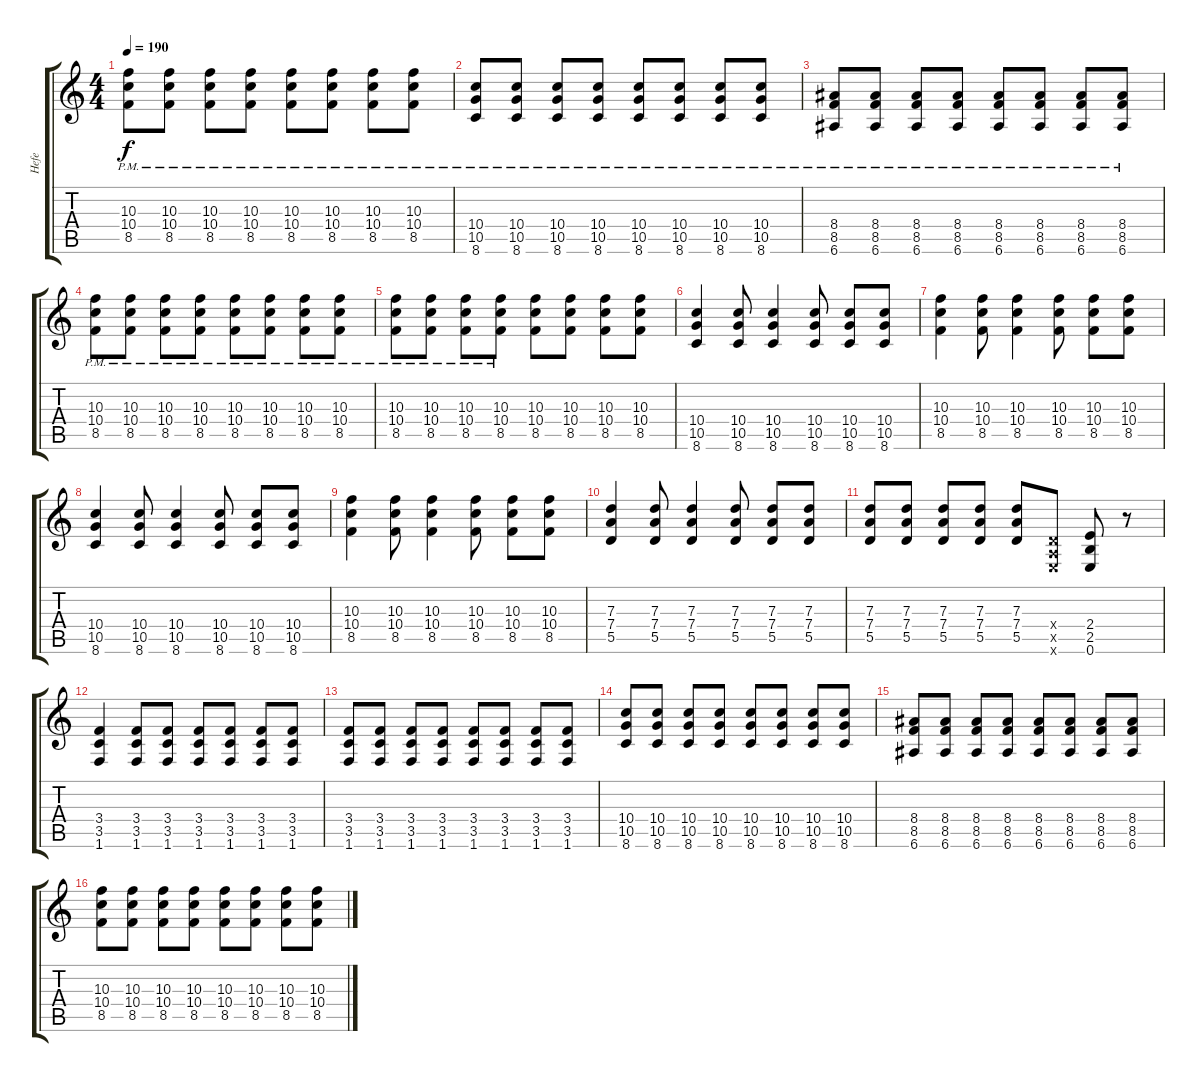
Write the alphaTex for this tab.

\track ("Hefe" "Hefe") {instrument overdrivenguitar}
\staff {score tabs}
\tuning (E4 B3 G3 D3 A2 E2) {hide}
\ts (4 4)
\tempo 190
\clef g2
\ks c
(10.3{pm} 10.4{pm} 8.5{pm}).8{dy f} (10.3{pm} 10.4{pm} 8.5{pm}).8 (10.3{pm} 10.4{pm} 8.5{pm}).8 (10.3{pm} 10.4{pm} 8.5{pm}).8 (10.3{pm} 10.4{pm} 8.5{pm}).8 (10.3{pm} 10.4{pm} 8.5{pm}).8 (10.3{pm} 10.4{pm} 8.5{pm}).8 (10.3{pm} 10.4{pm} 8.5{pm}).8 |
(10.4{pm} 10.5{pm} 8.6{pm}).8 (10.4{pm} 10.5{pm} 8.6{pm}).8 (10.4{pm} 10.5{pm} 8.6{pm}).8 (10.4{pm} 10.5{pm} 8.6{pm}).8 (10.4{pm} 10.5{pm} 8.6{pm}).8 (10.4{pm} 10.5{pm} 8.6{pm}).8 (10.4{pm} 10.5{pm} 8.6{pm}).8 (10.4{pm} 10.5{pm} 8.6{pm}).8 |
(8.4{pm} 8.5{pm} 6.6{pm}).8 (8.4{pm} 8.5{pm} 6.6{pm}).8 (8.4{pm} 8.5{pm} 6.6{pm}).8 (8.4{pm} 8.5{pm} 6.6{pm}).8 (8.4{pm} 8.5{pm} 6.6{pm}).8 (8.4{pm} 8.5{pm} 6.6{pm}).8 (8.4{pm} 8.5{pm} 6.6{pm}).8 (8.4{pm} 8.5{pm} 6.6{pm}).8 |
(10.3{pm} 10.4{pm} 8.5{pm}).8 (10.3{pm} 10.4{pm} 8.5{pm}).8 (10.3{pm} 10.4{pm} 8.5{pm}).8 (10.3{pm} 10.4{pm} 8.5{pm}).8 (10.3{pm} 10.4{pm} 8.5{pm}).8 (10.3{pm} 10.4{pm} 8.5{pm}).8 (10.3{pm} 10.4{pm} 8.5{pm}).8 (10.3{pm} 10.4{pm} 8.5{pm}).8 |
(10.3 10.4{pm} 8.5{pm}).8 (10.3 10.4{pm} 8.5{pm}).8 (10.3 10.4 8.5{pm}).8 (10.3 10.4 8.5{pm}).8 (10.3 10.4 8.5).8 (10.3 10.4 8.5).8 (10.3 10.4 8.5).8 (10.3 10.4 8.5).8 |
(10.4 10.5 8.6).4 (10.4 10.5 8.6).8 (10.4 10.5 8.6).4 (10.4 10.5 8.6).8 (10.4 10.5 8.6).8 (10.4 10.5 8.6).8 |
(10.3 10.4 8.5).4 (10.3 10.4 8.5).8 (10.3 10.4 8.5).4 (10.3 10.4 8.5).8 (10.3 10.4 8.5).8 (10.3 10.4 8.5).8 |
(10.4 10.5 8.6).4 (10.4 10.5 8.6).8 (10.4 10.5 8.6).4 (10.4 10.5 8.6).8 (10.4 10.5 8.6).8 (10.4 10.5 8.6).8 |
(10.3 10.4 8.5).4 (10.3 10.4 8.5).8 (10.3 10.4 8.5).4 (10.3 10.4 8.5).8 (10.3 10.4 8.5).8 (10.3 10.4 8.5).8 |
(7.3 7.4 5.5).4 (7.3 7.4 5.5).8 (7.3 7.4 5.5).4 (7.3 7.4 5.5).8 (7.3 7.4 5.5).8 (7.3 7.4 5.5).8 |
(7.3 7.4 5.5).8 (7.3 7.4 5.5).8 (7.3 7.4 5.5).8 (7.3 7.4 5.5).8 (7.3 7.4 5.5).8 (0.4{x} 0.5{x} 0.6{x}).8 (2.4 2.5 0.6).8 r.8 |
(3.4 3.5 1.6).4 (3.4 3.5 1.6).8 (3.4 3.5 1.6).8 (3.4 3.5 1.6).8 (3.4 3.5 1.6).8 (3.4 3.5 1.6).8 (3.4 3.5 1.6).8 |
(3.4 3.5 1.6).8 (3.4 3.5 1.6).8 (3.4 3.5 1.6).8 (3.4 3.5 1.6).8 (3.4 3.5 1.6).8 (3.4 3.5 1.6).8 (3.4 3.5 1.6).8 (3.4 3.5 1.6).8 |
(10.4 10.5 8.6).8 (10.4 10.5 8.6).8 (10.4 10.5 8.6).8 (10.4 10.5 8.6).8 (10.4 10.5 8.6).8 (10.4 10.5 8.6).8 (10.4 10.5 8.6).8 (10.4 10.5 8.6).8 |
(8.4 8.5 6.6).8 (8.4 8.5 6.6).8 (8.4 8.5 6.6).8 (8.4 8.5 6.6).8 (8.4 8.5 6.6).8 (8.4 8.5 6.6).8 (8.4 8.5 6.6).8 (8.4 8.5 6.6).8 |
(10.3 10.4 8.5).8 (10.3 10.4 8.5).8 (10.3 10.4 8.5).8 (10.3 10.4 8.5).8 (10.3 10.4 8.5).8 (10.3 10.4 8.5).8 (10.3 10.4 8.5).8 (10.3 10.4 8.5).8
